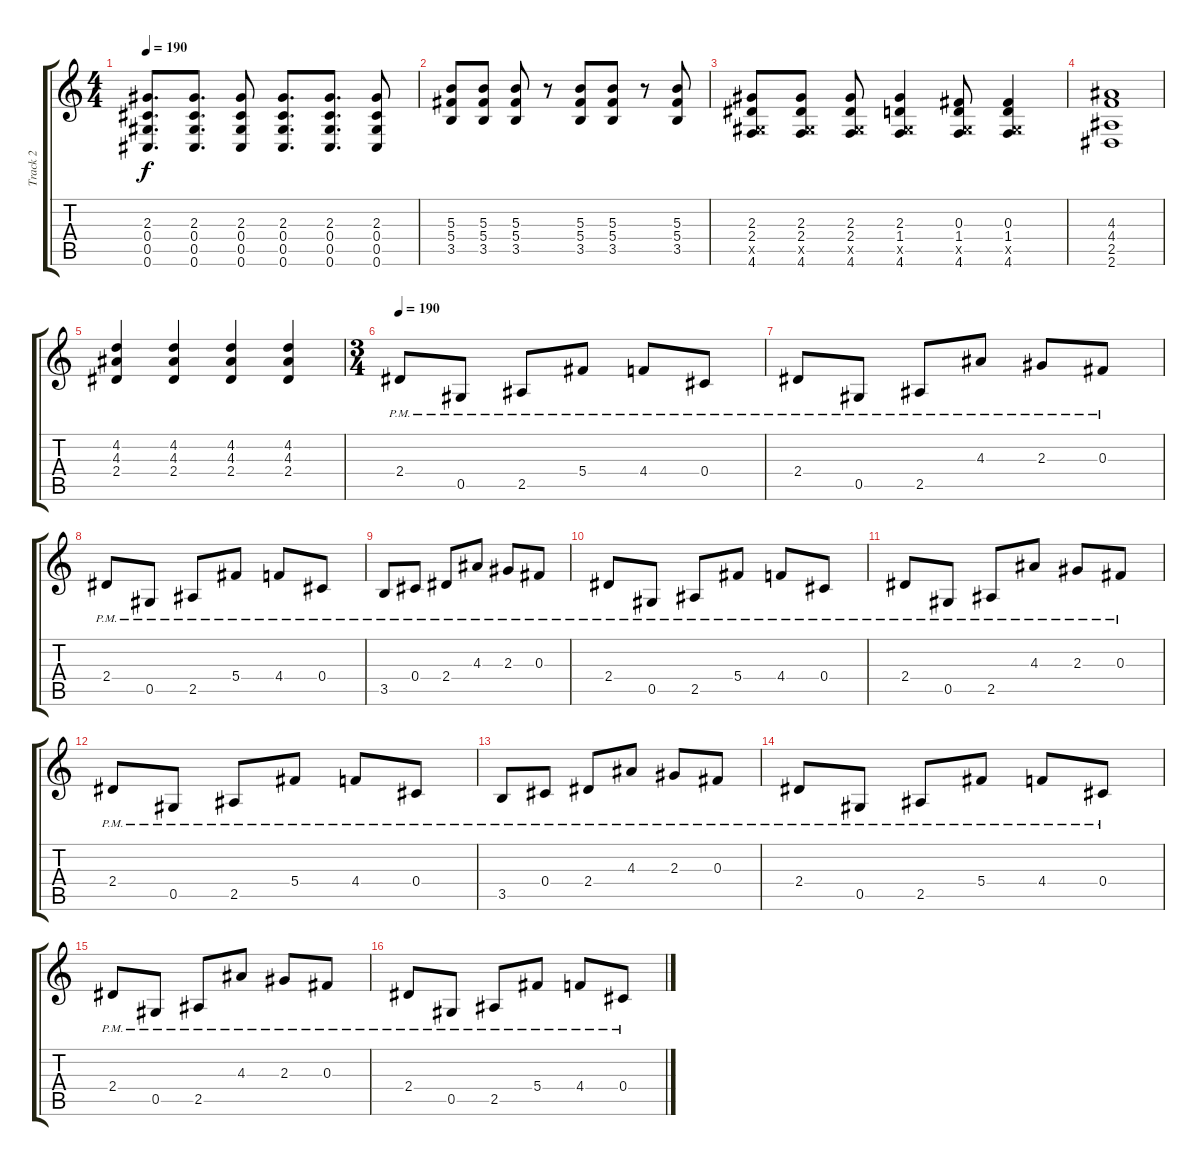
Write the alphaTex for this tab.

\track ("Track 2" "Track 2") {instrument distortionguitar}
\staff {score tabs}
\tuning (Eb4 Bb3 Gb3 Db3 Ab2 Db2) {hide}
\ts (4 4)
\tempo 190
\clef g2
\ks c
(2.3 0.4 0.5 0.6).8{d dy f} (2.3 0.4 0.5 0.6).8{d} (2.3 0.4 0.5 0.6).8 (2.3 0.4 0.5 0.6).8{d} (2.3 0.4 0.5 0.6).8{d} (2.3 0.4 0.5 0.6).8 |
(5.3 5.4 3.5).8 (5.3 5.4 3.5).8 (5.3 5.4 3.5).8 r.8 (5.3 5.4 3.5).8 (5.3 5.4 3.5).8 r.8 (5.3 5.4 3.5).8 |
(2.3 2.4 0.5{x} 4.6).8 (2.3 2.4 0.5{x} 4.6).8 (2.3 2.4 0.5{x} 4.6).8 (2.3 1.4 0.5{x} 4.6).4 (0.3 1.4 0.5{x} 4.6).8 (0.3 1.4 0.5{x} 4.6).4 |
(4.3 4.4 2.5 2.6).1 |
(4.2 4.3 2.4).4 (4.2 4.3 2.4).4 (4.2 4.3 2.4).4 (4.2 4.3 2.4).4 |
\ts (3 4)
\tempo 190
2.4{pm}.8{instrument electricguitarjazz} 0.5{pm}.8 2.5{pm}.8 5.4{pm}.8 4.4{pm}.8 0.4{pm}.8 |
2.4{pm}.8 0.5{pm}.8 2.5{pm}.8 4.3{pm}.8 2.3{pm}.8 0.3{pm}.8 |
2.4{pm}.8 0.5{pm}.8 2.5{pm}.8 5.4{pm}.8 4.4{pm}.8 0.4{pm}.8 |
3.5{pm}.8 0.4{pm}.8 2.4{pm}.8 4.3{pm}.8 2.3{pm}.8 0.3{pm}.8 |
2.4{pm}.8 0.5{pm}.8 2.5{pm}.8 5.4{pm}.8 4.4{pm}.8 0.4{pm}.8 |
2.4{pm}.8 0.5{pm}.8 2.5{pm}.8 4.3{pm}.8 2.3{pm}.8 0.3{pm}.8 |
2.4{pm}.8 0.5{pm}.8 2.5{pm}.8 5.4{pm}.8 4.4{pm}.8 0.4{pm}.8 |
3.5{pm}.8 0.4{pm}.8 2.4{pm}.8 4.3{pm}.8 2.3{pm}.8 0.3{pm}.8 |
2.4{pm}.8{instrument distortionguitar} 0.5{pm}.8 2.5{pm}.8 5.4{pm}.8 4.4{pm}.8 0.4{pm}.8 |
2.4{pm}.8 0.5{pm}.8 2.5{pm}.8 4.3{pm}.8 2.3{pm}.8 0.3{pm}.8 |
2.4{pm}.8 0.5{pm}.8 2.5{pm}.8 5.4{pm}.8 4.4{pm}.8 0.4{pm}.8
